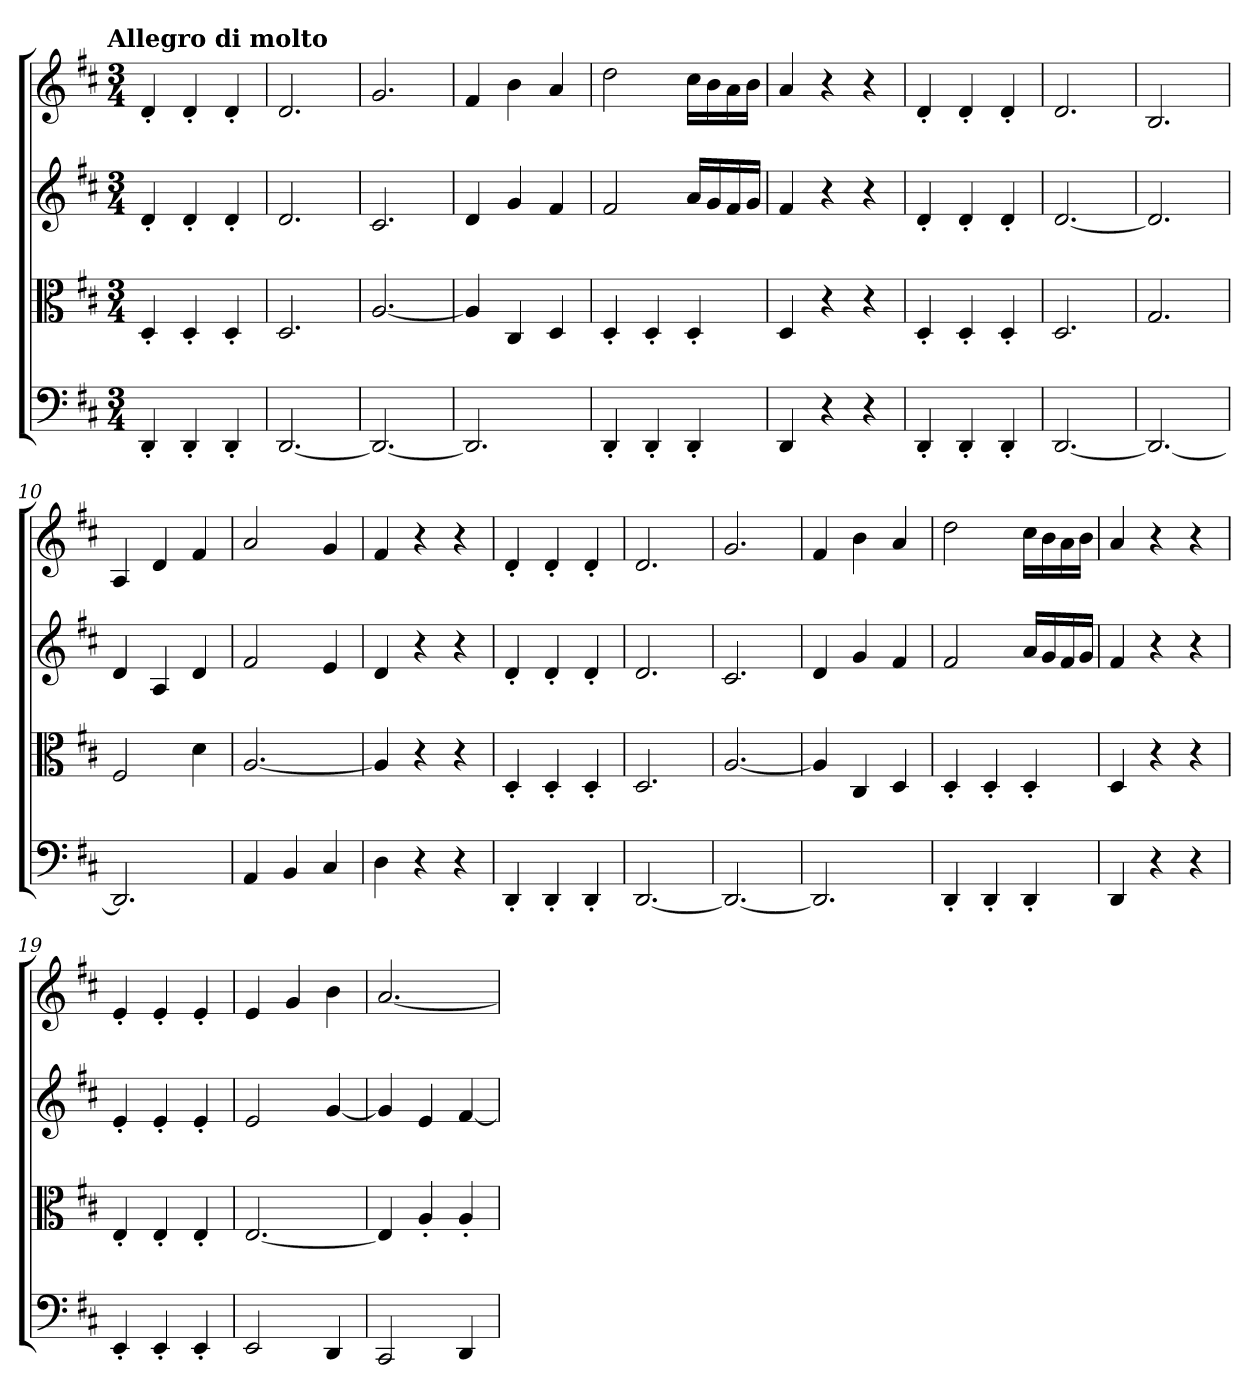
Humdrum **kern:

**kern	**kern	**kern	**kern
*part4	*part3	*part2	*part1
*staff4	*staff3	*staff2	*staff1
*clefF4	*clefC3	*clefG2	*clefG2
*k[f#c#]	*k[f#c#]	*k[f#c#]	*k[f#c#]
*D:	*D:	*D:	*D:
!!LO:TX:omd:t=Allegro di molto
*M3/4	*M3/4	*M3/4	*M3/4
*MM132	*MM132	*MM132	*MM132
=	=	=	=
4DD'/	4D'/	4d'/	4d'/
4DD'/	4D'/	4d'/	4d'/
4DD'/	4D'/	4d'/	4d'/
=2	=2	=2	=2
[2.DD/	2.D/	2.d/	2.d/
=3	=3	=3	=3
2.DD/_	[2.A/	2.c#/	2.g/
=4	=4	=4	=4
2.DD/]	4A/]	4d/	4f#/
.	4C#/	4g/	4b\
.	4D/	4f#/	4a/
=5	=5	=5	=5
4DD'/	4D'/	2f#/	2dd\
4DD'/	4D'/	.	.
4DD'/	4D'/	16a/LL	16cc#\LL
.	.	16g/	16b\
.	.	16f#/	16a\
.	.	16g/JJ	16b\JJ
=6	=6	=6	=6
4DD/	4D/	4f#/	4a/
4r	4r	4r	4r
4r	4r	4r	4r
=7	=7	=7	=7
4DD'/	4D'/	4d'/	4d'/
4DD'/	4D'/	4d'/	4d'/
4DD'/	4D'/	4d'/	4d'/
=8	=8	=8	=8
[2.DD/	2.D/	[2.d/	2.d/
=9	=9	=9	=9
2.DD/_	2.G/	2.d/]	2.B/
=10	=10	=10	=10
2.DD/]	2F#/	4d/	4A/
.	.	4A/	4d/
.	4d\	4d/	4f#/
=11	=11	=11	=11
4AA/	[2.A/	2f#/	2a/
4BB/	.	.	.
4C#/	.	4e/	4g/
=12	=12	=12	=12
4D\	4A/]	4d/	4f#/
4r	4r	4r	4r
4r	4r	4r	4r
=13	=13	=13	=13
4DD'/	4D'/	4d'/	4d'/
4DD'/	4D'/	4d'/	4d'/
4DD'/	4D'/	4d'/	4d'/
=14	=14	=14	=14
[2.DD/	2.D/	2.d/	2.d/
=15	=15	=15	=15
2.DD/_	[2.A/	2.c#/	2.g/
=16	=16	=16	=16
2.DD/]	4A/]	4d/	4f#/
.	4C#/	4g/	4b\
.	4D/	4f#/	4a/
=17	=17	=17	=17
4DD'/	4D'/	2f#/	2dd\
4DD'/	4D'/	.	.
4DD'/	4D'/	16a/LL	16cc#\LL
.	.	16g/	16b\
.	.	16f#/	16a\
.	.	16g/JJ	16b\JJ
=18	=18	=18	=18
4DD/	4D/	4f#/	4a/
4r	4r	4r	4r
4r	4r	4r	4r
=19	=19	=19	=19
4EE'/	4E'/	4e'/	4e'/
4EE'/	4E'/	4e'/	4e'/
4EE'/	4E'/	4e'/	4e'/
=20	=20	=20	=20
2EE/	[2.E/	2e/	4e/
.	.	.	4g/
4DD/	.	[4g/	4b\
=21	=21	=21	=21
2CC#/	4E/]	4g/]	[2.a/
.	4A'/	4e/	.
4DD/	4A'/	[4f#/	.
=	=	=	=
*-	*-	*-	*-
